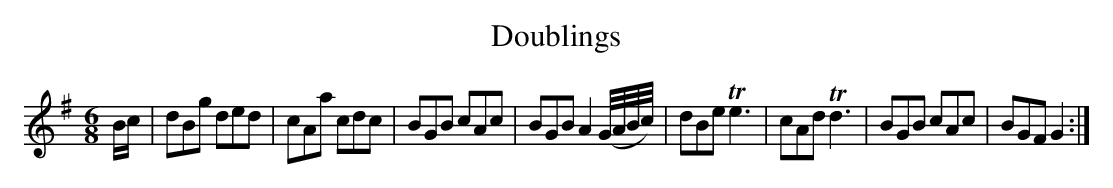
X:1
T: Doublings
M: 6/8
L: 1/8
K: G
B/c/ |\
dBg ded | cAa cdc | BGB cAc | BGB A2 (G//A//B//c//) |\
dBe Te3 | cAd Td3 | BGB cAc | BGF G2 :|
